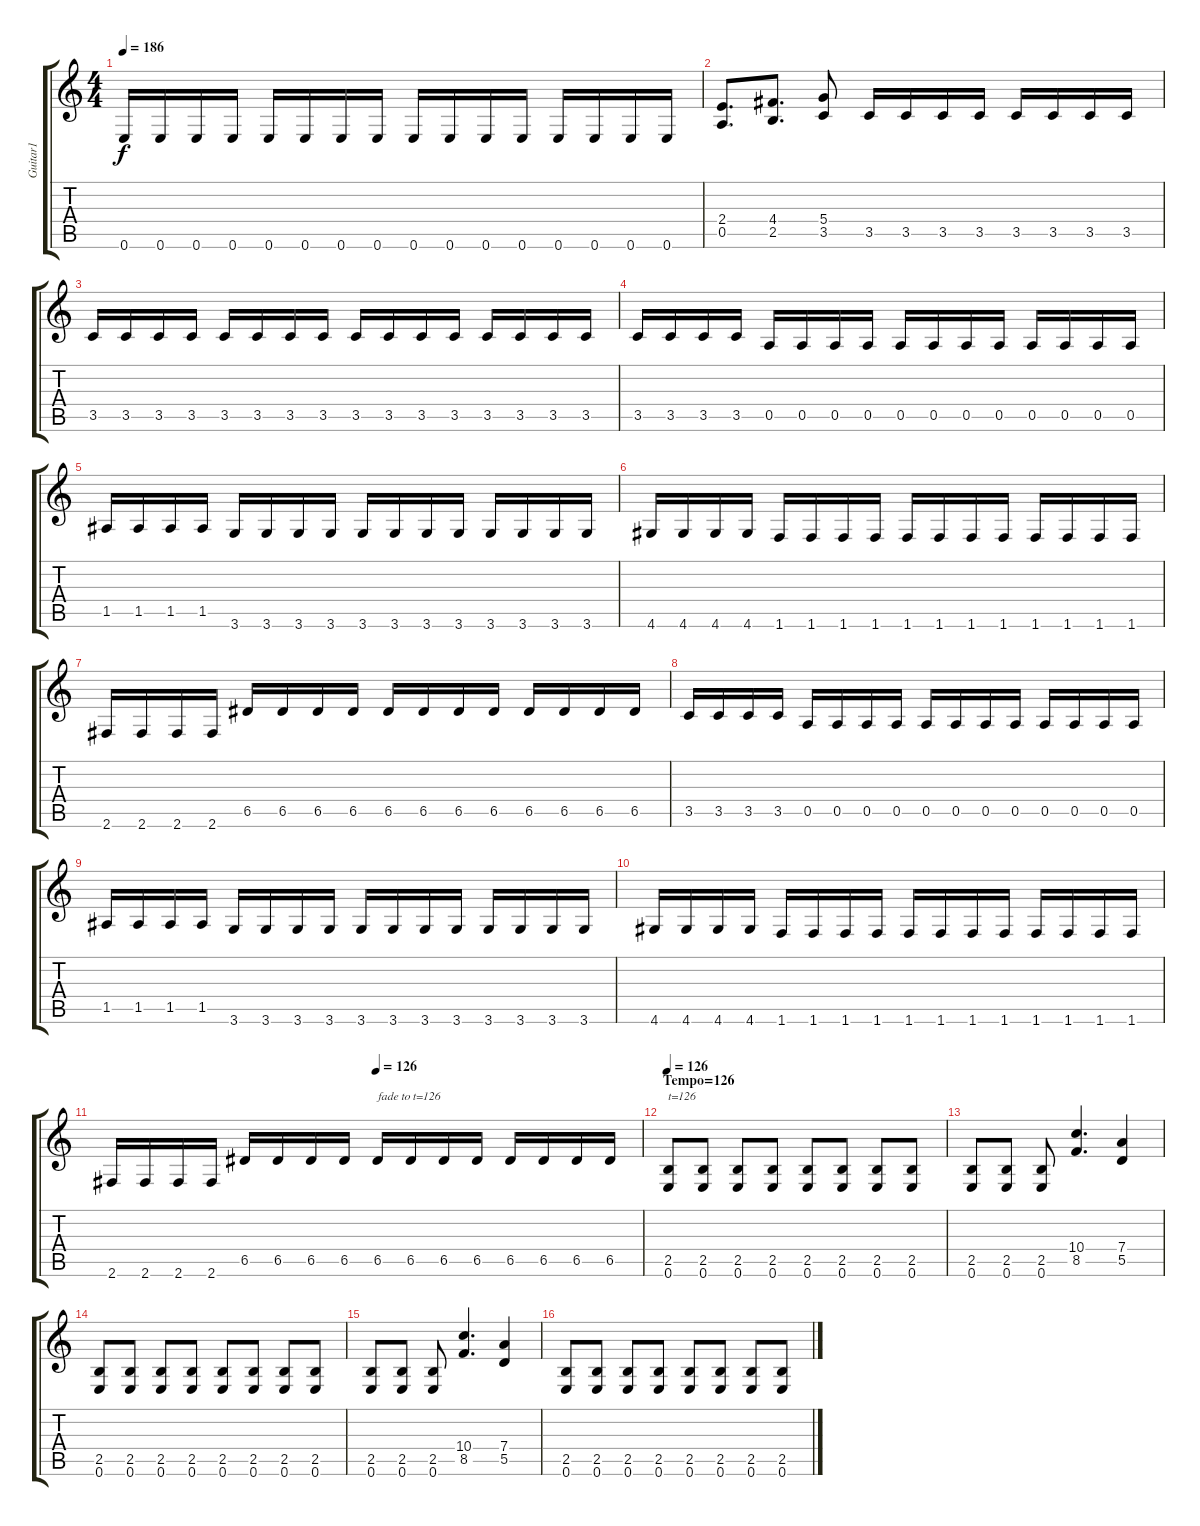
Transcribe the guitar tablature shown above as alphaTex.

\track ("Guitar1" "Guitar1") {instrument distortionguitar}
\staff {score tabs}
\tuning (E4 B3 G3 D3 A2 E2) {hide}
\ts (4 4)
\tempo 186
\clef g2
\ks c
0.6.16{dy f} 0.6.16 0.6.16 0.6.16 0.6.16 0.6.16 0.6.16 0.6.16 0.6.16 0.6.16 0.6.16 0.6.16 0.6.16 0.6.16 0.6.16 0.6.16 |
(2.4 0.5).8{d} (4.4 2.5).8{d} (5.4 3.5).8 3.5.16 3.5.16 3.5.16 3.5.16 3.5.16 3.5.16 3.5.16 3.5.16 |
3.5.16 3.5.16 3.5.16 3.5.16 3.5.16 3.5.16 3.5.16 3.5.16 3.5.16 3.5.16 3.5.16 3.5.16 3.5.16 3.5.16 3.5.16 3.5.16 |
3.5.16 3.5.16 3.5.16 3.5.16 0.5.16 0.5.16 0.5.16 0.5.16 0.5.16 0.5.16 0.5.16 0.5.16 0.5.16 0.5.16 0.5.16 0.5.16 |
1.5.16 1.5.16 1.5.16 1.5.16 3.6.16 3.6.16 3.6.16 3.6.16 3.6.16 3.6.16 3.6.16 3.6.16 3.6.16 3.6.16 3.6.16 3.6.16 |
4.6.16 4.6.16 4.6.16 4.6.16 1.6.16 1.6.16 1.6.16 1.6.16 1.6.16 1.6.16 1.6.16 1.6.16 1.6.16 1.6.16 1.6.16 1.6.16 |
2.6.16 2.6.16 2.6.16 2.6.16 6.5.16 6.5.16 6.5.16 6.5.16 6.5.16 6.5.16 6.5.16 6.5.16 6.5.16 6.5.16 6.5.16 6.5.16 |
3.5.16 3.5.16 3.5.16 3.5.16 0.5.16 0.5.16 0.5.16 0.5.16 0.5.16 0.5.16 0.5.16 0.5.16 0.5.16 0.5.16 0.5.16 0.5.16 |
1.5.16 1.5.16 1.5.16 1.5.16 3.6.16 3.6.16 3.6.16 3.6.16 3.6.16 3.6.16 3.6.16 3.6.16 3.6.16 3.6.16 3.6.16 3.6.16 |
4.6.16 4.6.16 4.6.16 4.6.16 1.6.16 1.6.16 1.6.16 1.6.16 1.6.16 1.6.16 1.6.16 1.6.16 1.6.16 1.6.16 1.6.16 1.6.16 |
\tempo (126 0.5)
2.6.16 2.6.16 2.6.16 2.6.16 6.5.16 6.5.16 6.5.16 6.5.16 6.5.16{txt "fade to t=126"} 6.5.16 6.5.16 6.5.16 6.5.16 6.5.16 6.5.16 6.5.16 |
\section ("" "Tempo=126")
\tempo 126
(2.5 0.6).8{txt "t=126"} (2.5 0.6).8 (2.5 0.6).8 (2.5 0.6).8 (2.5 0.6).8 (2.5 0.6).8 (2.5 0.6).8 (2.5 0.6).8 |
(2.5 0.6).8 (2.5 0.6).8 (2.5 0.6).8 (10.4 8.5).4{d} (7.4 5.5).4 |
(2.5 0.6).8 (2.5 0.6).8 (2.5 0.6).8 (2.5 0.6).8 (2.5 0.6).8 (2.5 0.6).8 (2.5 0.6).8 (2.5 0.6).8 |
(2.5 0.6).8 (2.5 0.6).8 (2.5 0.6).8 (10.4 8.5).4{d} (7.4 5.5).4 |
(2.5 0.6).8 (2.5 0.6).8 (2.5 0.6).8 (2.5 0.6).8 (2.5 0.6).8 (2.5 0.6).8 (2.5 0.6).8 (2.5 0.6).8
